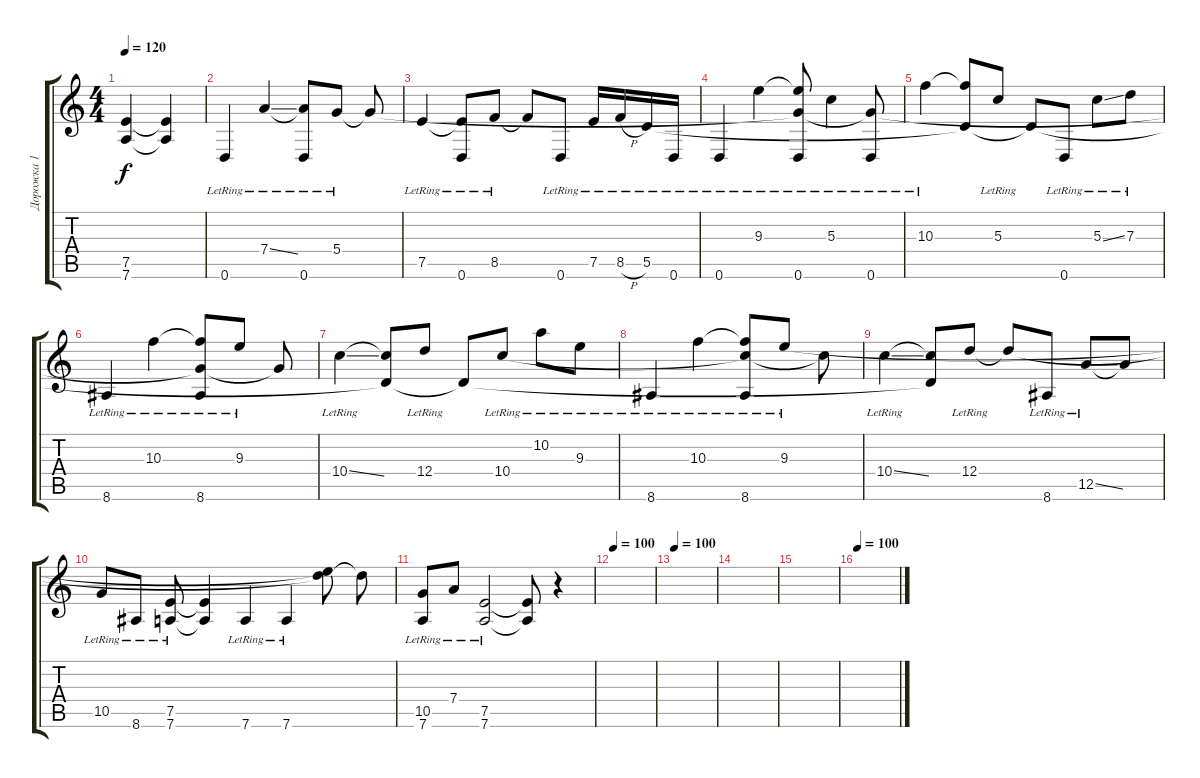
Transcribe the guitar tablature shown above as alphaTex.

\track ("Дорожка 1" "Дорожка 1") {instrument acousticguitarsteel}
\staff {score tabs}
\tuning (E4 B3 G3 D3 A2 D2) {hide}
\ts (4 4)
\tempo 120
\clef g2
\ks c
(7.5{t} 7.6{t}).4{dy f} (7.5{t} 7.6{t}).4 |
0.6{lr}.4 7.4{ss lr}.4 (7.4{t} 0.6{lr}).8 5.4{lr}.8 5.4{t}.8 |
7.5{lr}.4 (7.5{t} 0.6{lr}).8 8.5{lr}.8 8.5{t}.8 0.6{lr}.8 7.5{lr}.16 8.5{h lr}.16 5.5{lr}.16 0.6{lr}.16 |
0.6{lr}.4 9.3{lr}.4 (9.3{t} 5.4{t} 0.6{lr}).8 5.3{lr}.4 (5.4{t} 0.6{lr}).8 |
10.3{lr}.4 (10.3{t} 5.5{t}).8 5.3{lr}.8 5.5{t}.8 0.6{lr}.8 5.3{ss lr}.8 7.3{lr}.8 |
8.6{lr}.4 10.3{lr}.4 (10.3{t} 5.4{t} 8.6{lr}).8 9.3{lr}.8 5.4{t}.8 |
10.4{ss lr}.4 (10.4{t} 5.5{t}).8 12.4{lr}.8 5.5{t}.8 10.4{lr}.8 10.2{lr}.8 9.3{lr}.8 |
8.6{lr}.4 10.3{lr}.4 (10.3{t} 10.4{t} 8.6{lr}).8 9.3{lr}.8 10.4{t}.8 |
10.4{ss lr}.4 (10.4{t} 5.5{t}).8 12.4{lr}.8 12.4{t}.8 8.6{lr}.8 12.5{ss lr}.8 12.5{t}.8 |
10.5{lr}.8 8.6{lr}.8 (7.5{lr} 7.6{lr}).8 (7.5{t} 7.6{t}).4 7.6{lr}.4 7.6{lr}.4 (9.3{t} 12.4{t}).8 12.4{t}.8 |
(10.5{lr} 7.6{lr}).8 7.4{lr}.8 (7.5{lr} 7.6{lr}).2 (7.5{t} 7.6{t}).8 r.4 |
\tempo 100
|
\tempo 100
|
|
|
\tempo 100
